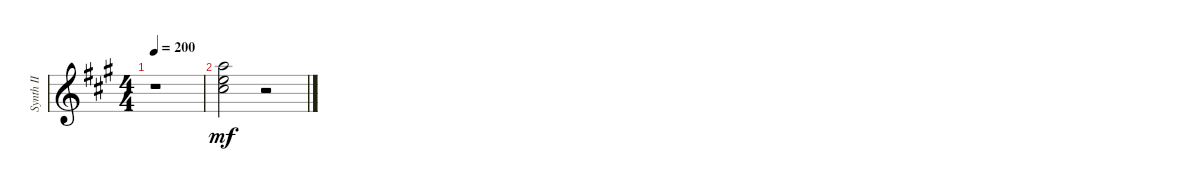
\track ("Synth II" "Synth II") {instrument drawbarorgan}
\staff {score}
\tuning (E4 B3 G3 D3 A2 E2 B1) {hide}
\ts (4 4)
\tempo 200
\clef g2
\ks a
r.1{dy mf} |
(9.1 17.2 26.3).2 r.2
